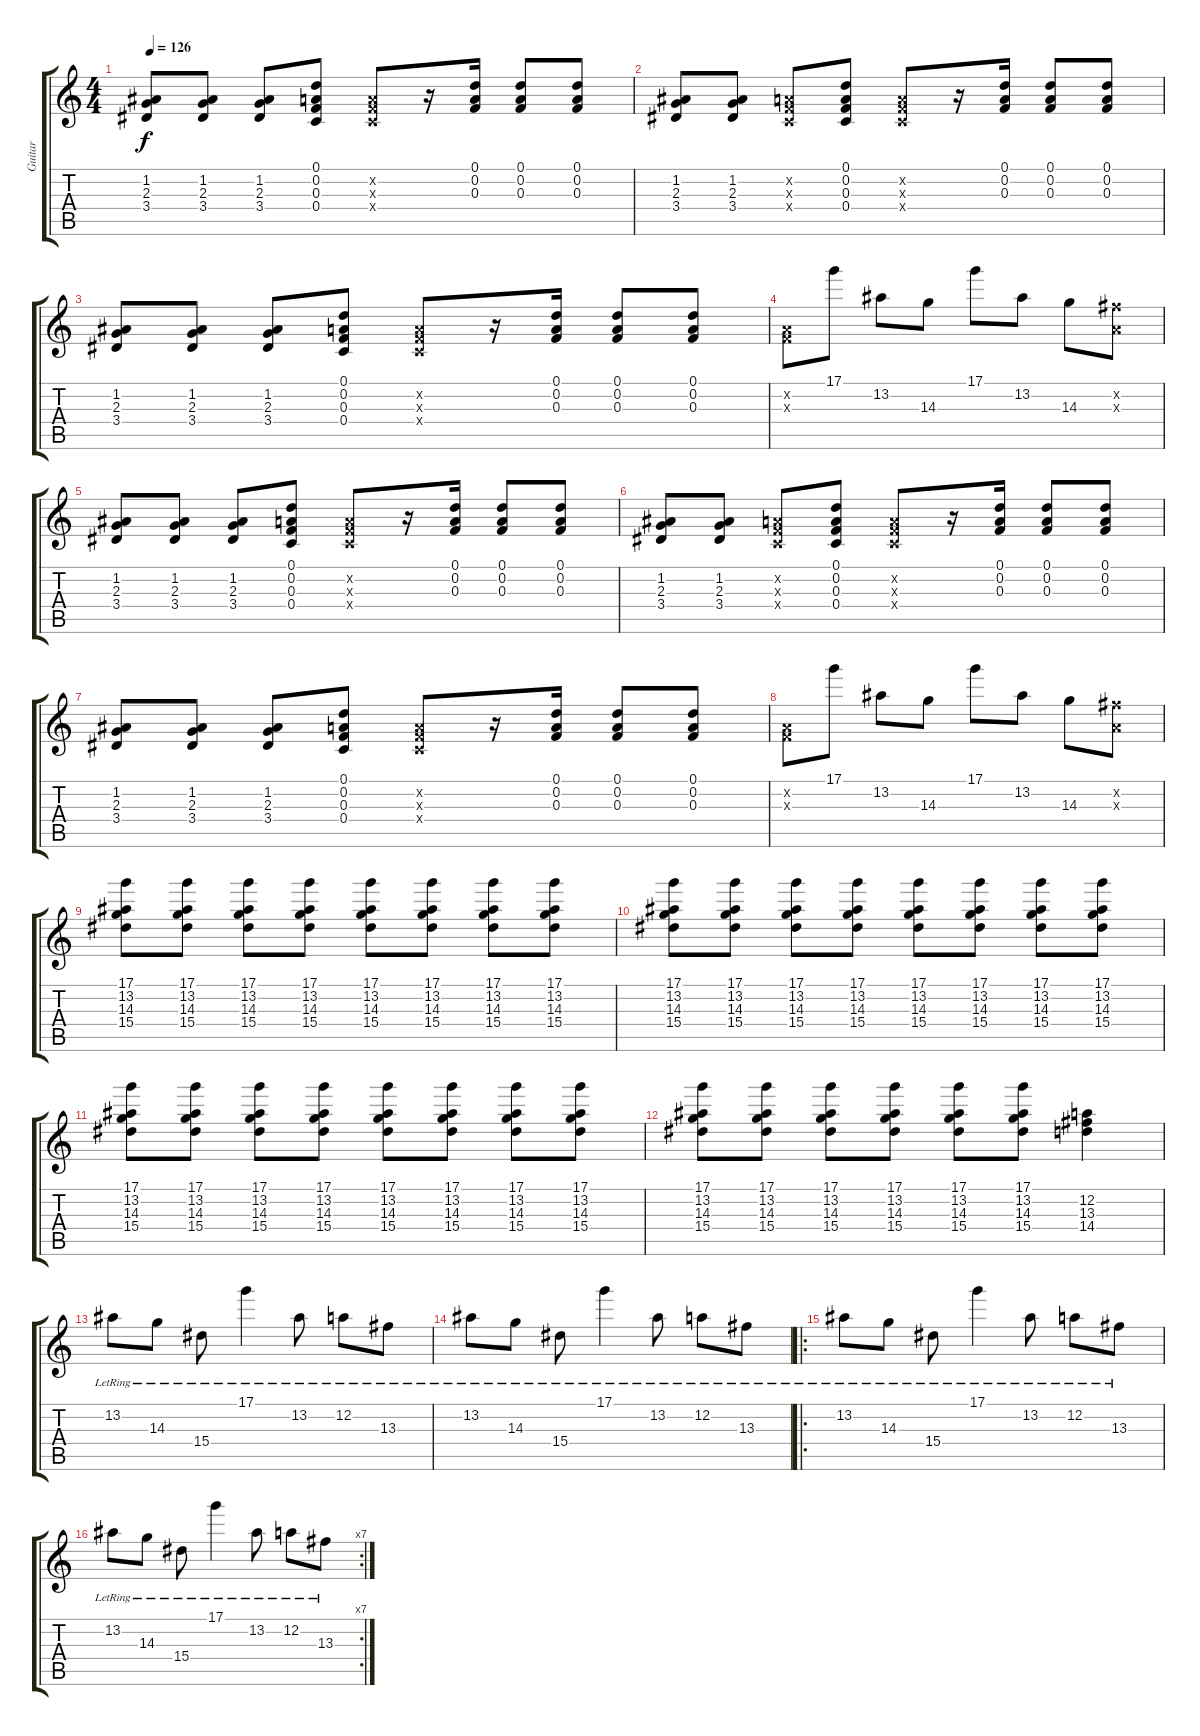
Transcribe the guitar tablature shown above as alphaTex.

\track ("Guitar" "Guitar") {instrument overdrivenguitar}
\staff {score tabs}
\tuning (D4 A3 F3 C3 G2 D2) {hide}
\ts (4 4)
\tempo 126
\clef g2
\ks c
(1.2 2.3 3.4).8{dy f} (1.2 2.3 3.4).8 (1.2 2.3 3.4).8 (0.1 0.2 0.3 0.4).8 (0.2{x} 0.3{x} 0.4{x}).8 r.16 (0.1 0.2 0.3).16 (0.1 0.2 0.3).8 (0.1 0.2 0.3).8 |
(1.2 2.3 3.4).8 (1.2 2.3 3.4).8 (0.2{x} 0.3{x} 0.4{x}).8 (0.1 0.2 0.3 0.4).8 (0.2{x} 0.3{x} 0.4{x}).8 r.16 (0.1 0.2 0.3).16 (0.1 0.2 0.3).8 (0.1 0.2 0.3).8 |
(1.2 2.3 3.4).8 (1.2 2.3 3.4).8 (1.2 2.3 3.4).8 (0.1 0.2 0.3 0.4).8 (0.2{x} 0.3{x} 0.4{x}).8 r.16 (0.1 0.2 0.3).16 (0.1 0.2 0.3).8 (0.1 0.2 0.3).8 |
(0.2{x} 0.3{x}).8 17.1.8 13.2.8 14.3.8 17.1.8 13.2.8 14.3.8 (0.2{x} 13.3{x}).8 |
(1.2 2.3 3.4).8 (1.2 2.3 3.4).8 (1.2 2.3 3.4).8 (0.1 0.2 0.3 0.4).8 (0.2{x} 0.3{x} 0.4{x}).8 r.16 (0.1 0.2 0.3).16 (0.1 0.2 0.3).8 (0.1 0.2 0.3).8 |
(1.2 2.3 3.4).8 (1.2 2.3 3.4).8 (0.2{x} 0.3{x} 0.4{x}).8 (0.1 0.2 0.3 0.4).8 (0.2{x} 0.3{x} 0.4{x}).8 r.16 (0.1 0.2 0.3).16 (0.1 0.2 0.3).8 (0.1 0.2 0.3).8 |
(1.2 2.3 3.4).8 (1.2 2.3 3.4).8 (1.2 2.3 3.4).8 (0.1 0.2 0.3 0.4).8 (0.2{x} 0.3{x} 0.4{x}).8 r.16 (0.1 0.2 0.3).16 (0.1 0.2 0.3).8 (0.1 0.2 0.3).8 |
(0.2{x} 0.3{x}).8 17.1.8 13.2.8 14.3.8 17.1.8 13.2.8 14.3.8 (0.2{x} 13.3{x}).8 |
(17.1 13.2 14.3 15.4).8 (17.1 13.2 14.3 15.4).8 (17.1 13.2 14.3 15.4).8 (17.1 13.2 14.3 15.4).8 (17.1 13.2 14.3 15.4).8 (17.1 13.2 14.3 15.4).8 (17.1 13.2 14.3 15.4).8 (17.1 13.2 14.3 15.4).8 |
(17.1 13.2 14.3 15.4).8 (17.1 13.2 14.3 15.4).8 (17.1 13.2 14.3 15.4).8 (17.1 13.2 14.3 15.4).8 (17.1 13.2 14.3 15.4).8 (17.1 13.2 14.3 15.4).8 (17.1 13.2 14.3 15.4).8 (17.1 13.2 14.3 15.4).8 |
(17.1 13.2 14.3 15.4).8 (17.1 13.2 14.3 15.4).8 (17.1 13.2 14.3 15.4).8 (17.1 13.2 14.3 15.4).8 (17.1 13.2 14.3 15.4).8 (17.1 13.2 14.3 15.4).8 (17.1 13.2 14.3 15.4).8 (17.1 13.2 14.3 15.4).8 |
(17.1 13.2 14.3 15.4).8 (17.1 13.2 14.3 15.4).8 (17.1 13.2 14.3 15.4).8 (17.1 13.2 14.3 15.4).8 (17.1 13.2 14.3 15.4).8 (17.1 13.2 14.3 15.4).8 (12.2 13.3 14.4).4 |
13.2{lr}.8 14.3{lr}.8 15.4{lr}.8 17.1{lr}.4 13.2{lr}.8 12.2{lr}.8 13.3{lr}.8 |
13.2{lr}.8 14.3{lr}.8 15.4{lr}.8 17.1{lr}.4 13.2{lr}.8 12.2{lr}.8 13.3{lr}.8 |
\ro
13.2{lr}.8 14.3{lr}.8 15.4{lr}.8 17.1{lr}.4 13.2{lr}.8 12.2{lr}.8 13.3{lr}.8 |
\rc 7
13.2{lr}.8 14.3{lr}.8 15.4{lr}.8 17.1{lr}.4 13.2{lr}.8 12.2{lr}.8 13.3{lr}.8
